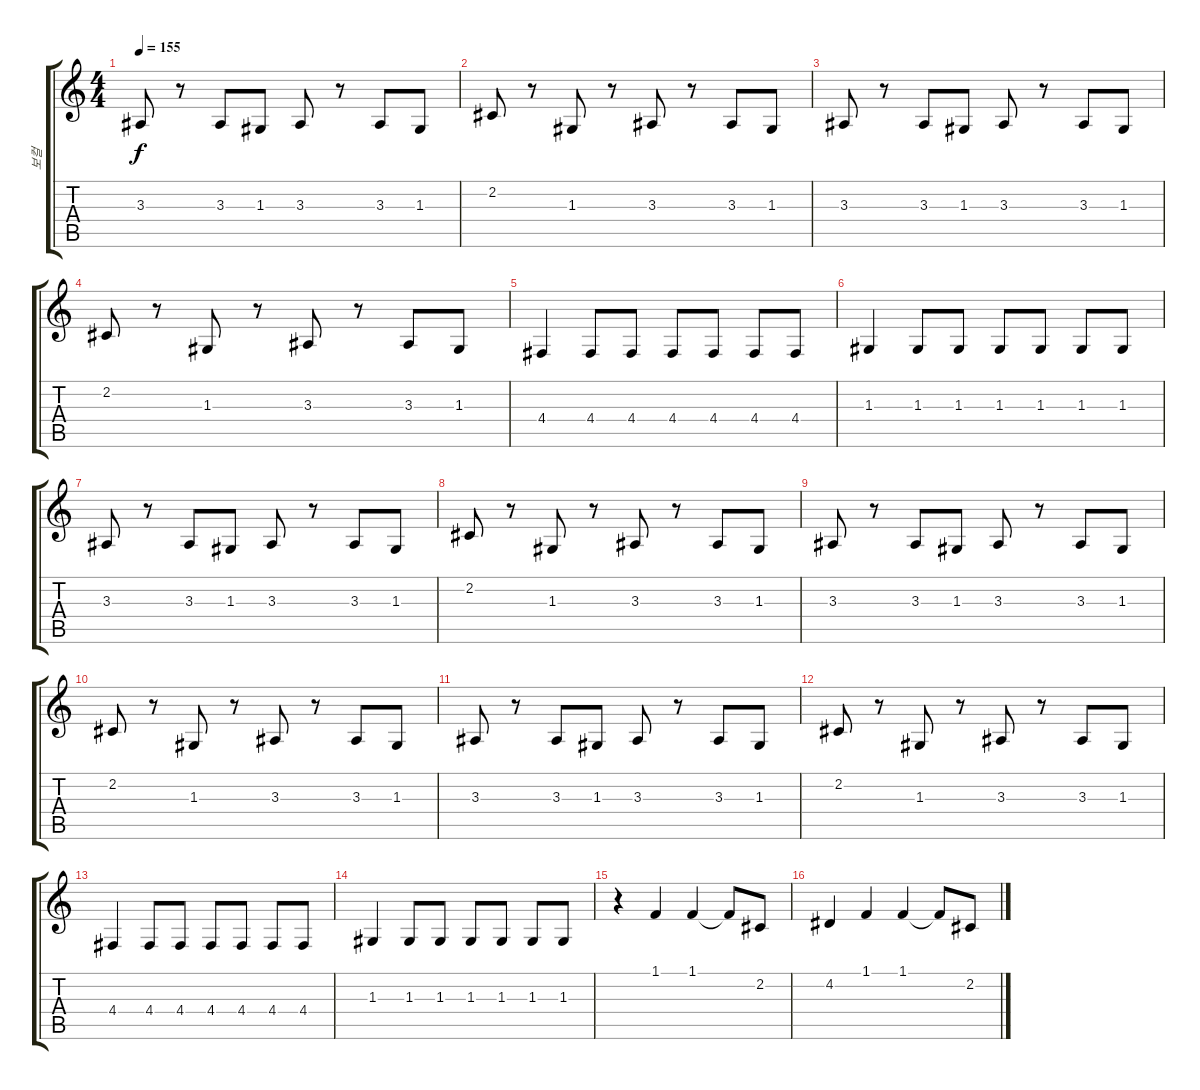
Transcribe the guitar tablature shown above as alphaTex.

\track ("보컬" "보컬") {instrument lead6voice}
\staff {score tabs}
\tuning (E4 B3 G3 D3 A2 E2) {hide}
\ts (4 4)
\tempo 155
\clef g2
\ks c
3.3.8{dy f} r.8 3.3.8 1.3.8 3.3.8 r.8 3.3.8 1.3.8 |
2.2.8 r.8 1.3.8 r.8 3.3.8 r.8 3.3.8 1.3.8 |
3.3.8 r.8 3.3.8 1.3.8 3.3.8 r.8 3.3.8 1.3.8 |
2.2.8 r.8 1.3.8 r.8 3.3.8 r.8 3.3.8 1.3.8 |
4.4.4 4.4.8 4.4.8 4.4.8 4.4.8 4.4.8 4.4.8 |
1.3.4 1.3.8 1.3.8 1.3.8 1.3.8 1.3.8 1.3.8 |
3.3.8 r.8 3.3.8 1.3.8 3.3.8 r.8 3.3.8 1.3.8 |
2.2.8 r.8 1.3.8 r.8 3.3.8 r.8 3.3.8 1.3.8 |
3.3.8 r.8 3.3.8 1.3.8 3.3.8 r.8 3.3.8 1.3.8 |
2.2.8 r.8 1.3.8 r.8 3.3.8 r.8 3.3.8 1.3.8 |
3.3.8 r.8 3.3.8 1.3.8 3.3.8 r.8 3.3.8 1.3.8 |
2.2.8 r.8 1.3.8 r.8 3.3.8 r.8 3.3.8 1.3.8 |
4.4.4 4.4.8 4.4.8 4.4.8 4.4.8 4.4.8 4.4.8 |
1.3.4 1.3.8 1.3.8 1.3.8 1.3.8 1.3.8 1.3.8 |
r.4 1.1.4 1.1.4 1.1{t}.8 2.2.8 |
4.2.4 1.1.4 1.1.4 1.1{t}.8 2.2.8
